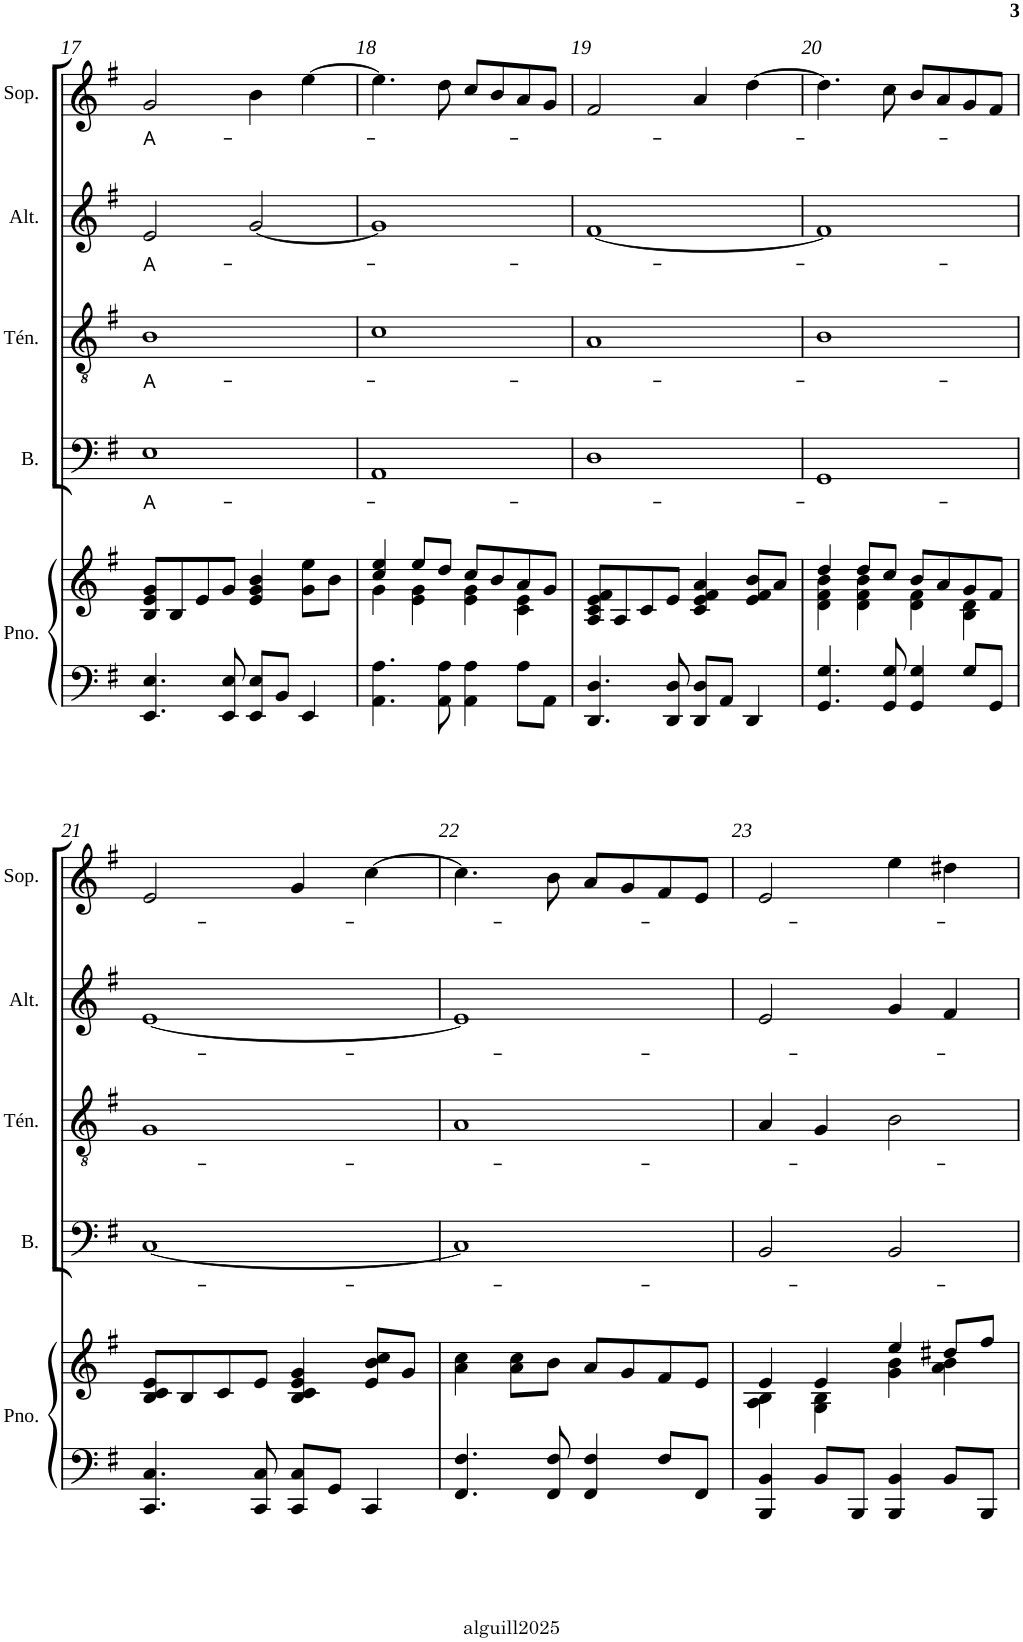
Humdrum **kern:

**kern	**kern	**kern	**text	**kern	**text	**kern	**text	**kern	**text
*part5	*part5	*part4	*part4	*part3	*part3	*part2	*part2	*part1	*part1
*staff6	*staff5	*staff4	*staff4	*staff3	*staff3	*staff2	*staff2	*staff1	*staff1
*I"Piano	*	*I"Basse	*	*I"Ténor	*	*I"Alto	*	*I"Soprano	*
*I'Pno.	*	*I'B.	*	*I'Tén.	*	*I'Alt.	*	*I'Sop.	*
!!LO:PB:g=z
*clefF4	*clefG2	*clefF4	*	*clefGv2	*	*clefG2	*	*clefG2	*
*k[f#]	*k[f#]	*k[f#]	*	*k[f#]	*	*k[f#]	*	*k[f#]	*
*e:	*e:	*e:	*	*e:	*	*e:	*	*e:	*
*M4/4	*M4/4	*M4/4	*	*M4/4	*	*M4/4	*	*M4/4	*
*met(c)	*met(c)	*met(c)	*	*met(c)	*	*met(c)	*	*met(c)	*
=17	=17	=17	=17	=17	=17	=17	=17	=17	=17
!	!	!	!LO:LY:b	!	!LO:LY:b	!	!LO:LY:b	!	!LO:LY:b
4.EE/ 4.E/	8B/ 8e/ 8g/L	1E	A-	1B	A-	2e/	A-	2g/	A-
.	8B/	.	.	.	.	.	.	.	.
.	8e/	.	.	.	.	.	.	.	.
8EE/ 8E/	8g/J	.	.	.	.	.	.	.	.
8EE/ 8E/L	4e/ 4g/ 4b/	.	.	.	.	[2g/	.	4b\	.
8BB/J	.	.	.	.	.	.	.	.	.
4EE/	8g\ 8ee\L	.	.	.	.	.	.	[4ee\	.
.	8b\J	.	.	.	.	.	.	.	.
=18	=18	=18	=18	=18	=18	=18	=18	=18	=18
*	*^	*	*	*	*	*	*	*	*
4.AA\ 4.A\	4cc/ 4ee/	4g\	1AA	.	1c	.	1g]	.	4.ee\]	.
.	8ee/L	4e\ 4g\	.	.	.	.	.	.	.	.
8AA\ 8A\	8dd/J	.	.	.	.	.	.	.	8dd\	.
4AA\ 4A\	8cc/L	4e\ 4g\	.	.	.	.	.	.	8cc/L	.
.	8b/	.	.	.	.	.	.	.	8b/	.
8A\L	8a/	4c\ 4e\	.	.	.	.	.	.	8a/	.
8AA\J	8g/J	.	.	.	.	.	.	.	8g/J	.
*	*v	*v	*	*	*	*	*	*	*	*
=19	=19	=19	=19	=19	=19	=19	=19	=19	=19
4.DD/ 4.D/	8A/ 8c/ 8e/ 8f#/L	1D	.	1A	.	[1f#	.	2f#/	.
.	8A/	.	.	.	.	.	.	.	.
.	8c/	.	.	.	.	.	.	.	.
8DD/ 8D/	8e/J	.	.	.	.	.	.	.	.
8DD/ 8D/L	4c/ 4e/ 4f#/ 4a/	.	.	.	.	.	.	4a/	.
8AA/J	.	.	.	.	.	.	.	.	.
4DD/	8e/ 8f#/ 8b/L	.	.	.	.	.	.	[4dd\	.
.	8a/J	.	.	.	.	.	.	.	.
=20	=20	=20	=20	=20	=20	=20	=20	=20	=20
*	*^	*	*	*	*	*	*	*	*
4.GG/ 4.G/	4dd/	4d\ 4f#\ 4b\	1GG	.	1B	.	1f#]	.	4.dd\]	.
.	8dd/L	4d\ 4f#\ 4b\	.	.	.	.	.	.	.	.
8GG/ 8G/	8cc/J	.	.	.	.	.	.	.	8cc\	.
4GG/ 4G/	8b/L	4d\ 4f#\	.	.	.	.	.	.	8b/L	.
.	8a/	.	.	.	.	.	.	.	8a/	.
8G/L	8g/	4B\ 4d\	.	.	.	.	.	.	8g/	.
8GG/J	8f#/J	.	.	.	.	.	.	.	8f#/J	.
*	*v	*v	*	*	*	*	*	*	*	*
!!LO:LB:g=z
=21	=21	=21	=21	=21	=21	=21	=21	=21	=21
4.CC/ 4.C/	8B/ 8c/ 8e/L	[1C	.	1G	.	[1e	.	2e/	.
.	8B/	.	.	.	.	.	.	.	.
.	8c/	.	.	.	.	.	.	.	.
8CC/ 8C/	8e/J	.	.	.	.	.	.	.	.
8CC/ 8C/L	4B/ 4c/ 4e/ 4g/	.	.	.	.	.	.	4g/	.
8GG/J	.	.	.	.	.	.	.	.	.
4CC/	8e/ 8b/ 8cc/L	.	.	.	.	.	.	[4cc\	.
.	8g/J	.	.	.	.	.	.	.	.
=22	=22	=22	=22	=22	=22	=22	=22	=22	=22
4.FF#/ 4.F#/	4a\ 4cc\	1C]	.	1A	.	1e]	.	4.cc\]	.
.	8a\ 8cc\L	.	.	.	.	.	.	.	.
8FF#/ 8F#/	8b\J	.	.	.	.	.	.	8b\	.
4FF#/ 4F#/	8a/L	.	.	.	.	.	.	8a/L	.
.	8g/	.	.	.	.	.	.	8g/	.
8F#/L	8f#/	.	.	.	.	.	.	8f#/	.
8FF#/J	8e/J	.	.	.	.	.	.	8e/J	.
=23	=23	=23	=23	=23	=23	=23	=23	=23	=23
*	*^	*	*	*	*	*	*	*	*
4BBB/ 4BB/	4e/	4A\ 4B\	2BB/	.	4A/	.	2e/	.	2e/	.
8BB/L	4e/	4G\ 4B\	.	.	4G/	.	.	.	.	.
8BBB/J	.	.	.	.	.	.	.	.	.	.
4BBB/ 4BB/	4ee/	4g\ 4b\	2BB/	.	2B\	.	4g/	.	4ee\	.
8BB/L	8dd#X/L	4a\ 4b\	.	.	.	.	4f#/	.	4dd#X\	.
8BBB/J	8ff#/J	.	.	.	.	.	.	.	.	.
*	*v	*v	*	*	*	*	*	*	*	*
=	=	=	=	=	=	=	=	=	=
*-	*-	*-	*-	*-	*-	*-	*-	*-	*-
